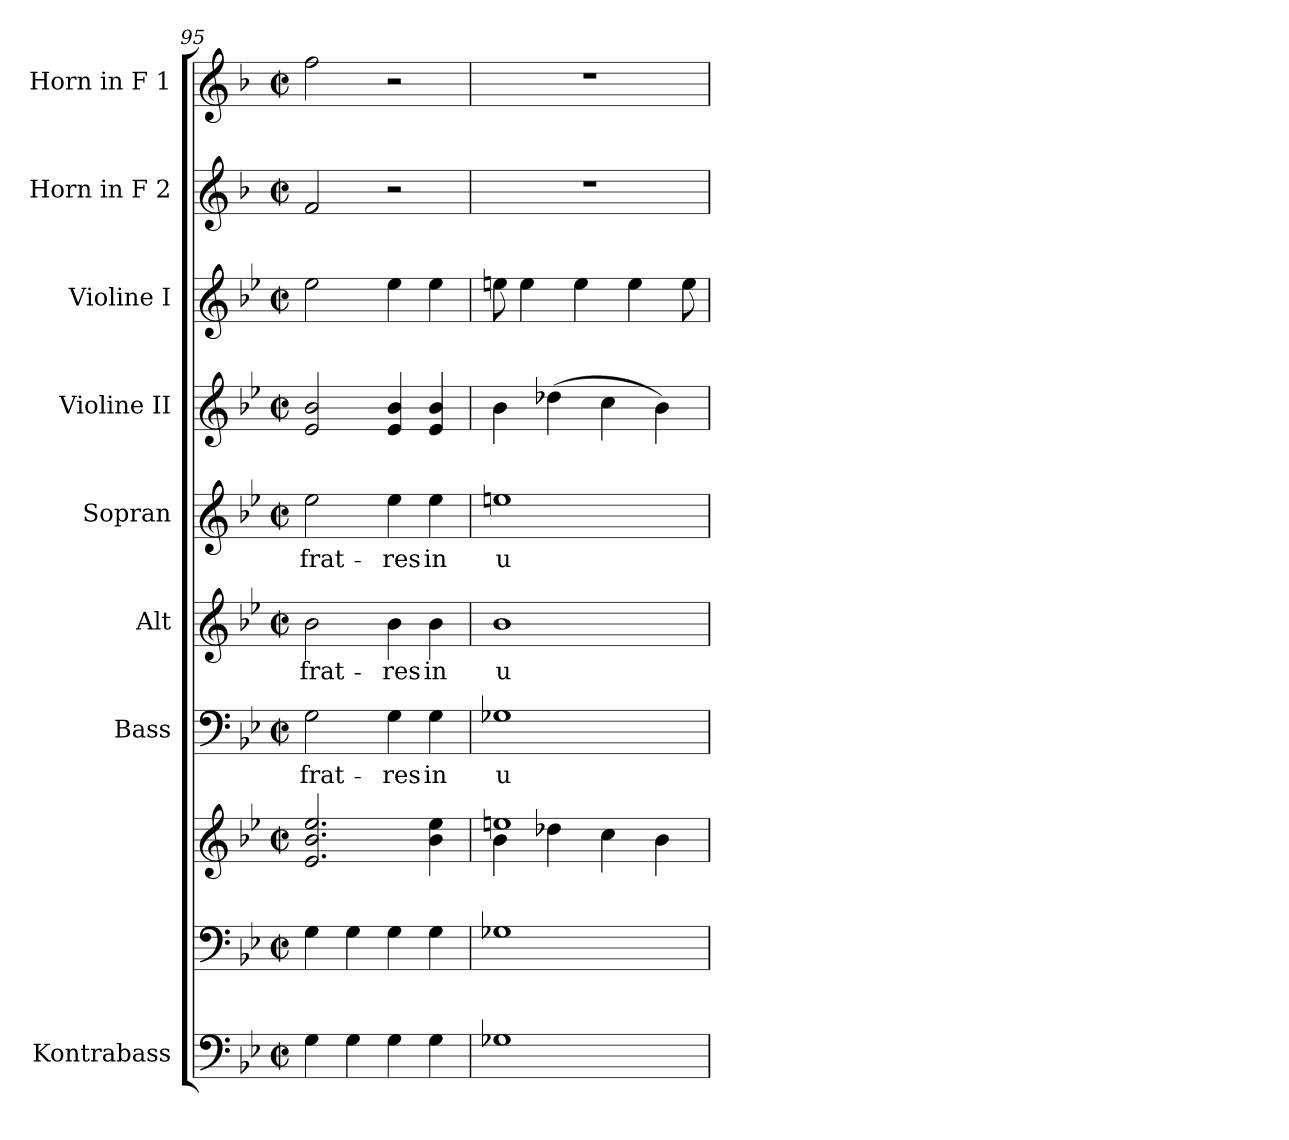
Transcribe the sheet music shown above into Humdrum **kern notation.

**kern	**kern	**kern	**kern	**text	**kern	**text	**kern	**text	**kern	**kern	**kern	**kern
*part9	*part8	*part8	*part7	*part7	*part6	*part6	*part5	*part5	*part4	*part3	*part2	*part1
*staff10	*staff9	*staff8	*staff7	*staff7	*staff6	*staff6	*staff5	*staff5	*staff4	*staff3	*staff2	*staff1
*I"Kontrabass	*	*	*I"Bass	*	*I"Alt	*	*I"Sopran	*	*I"Violine II	*I"Violine I	*I"Horn in F 2	*I"Horn in F 1
*I'Kb.	*	*	*I'B.	*	*I'A.	*	*I'S.	*	*I'Vl. II	*I'Vl. I	*	*
*clefF4	*clefF4	*clefG2	*clefF4	*	*clefG2	*	*clefG2	*	*clefG2	*clefG2	*clefG2	*clefG2
*ITrd7c12	*	*	*	*	*	*	*	*	*	*	*ITrd4c7	*ITrd4c7
*k[b-e-]	*k[b-e-]	*k[b-e-]	*k[b-e-]	*	*k[b-e-]	*	*k[b-e-]	*	*k[b-e-]	*k[b-e-]	*k[b-e-]	*k[b-e-]
*B-:	*B-:	*B-:	*B-:	*	*B-:	*	*B-:	*	*B-:	*B-:	*B-:	*B-:
*M2/2	*M2/2	*M2/2	*M2/2	*	*M2/2	*	*M2/2	*	*M2/2	*M2/2	*M2/2	*M2/2
*met(c|)	*met(c|)	*met(c|)	*met(c|)	*	*met(c|)	*	*met(c|)	*	*met(c|)	*met(c|)	*met(c|)	*met(c|)
=95	=95	=95	=95	=95	=95	=95	=95	=95	=95	=95	=95	=95
!	!	!	!	!LO:LY:b	!	!LO:LY:b	!	!LO:LY:b	!	!	!	!
4GG\	4G\	2.e-/ 2.b-/ 2.ee-/	2G\	frat-	2b-\	frat-	2ee-\	frat-	2e-/ 2b-/	2ee-\	2B-/	2b-\
4GG\	4G\	.	.	.	.	.	.	.	.	.	.	.
!	!	!	!	!LO:LY:b	!	!LO:LY:b	!	!LO:LY:b	!	!	!	!
4GG\	4G\	.	4G\	-res	4b-\	-res	4ee-\	-res	4e-/ 4b-/	4ee-\	2r	2r
!	!	!	!	!LO:LY:b	!	!LO:LY:b	!	!LO:LY:b	!	!	!	!
4GG\	4G\	4b-\ 4ee-\	4G\	in	4b-\	in	4ee-\	in	4e-/ 4b-/	4ee-\	.	.
=96	=96	=96	=96	=96	=96	=96	=96	=96	=96	=96	=96	=96
*	*	*^	*	*	*	*	*	*	*	*	*	*
!	!	!	!	!	!LO:LY:b	!	!LO:LY:b	!	!LO:LY:b	!	!	!	!
1GG-X	1G-X	1een	4b-\	1G-X	u-	1b-	u-	1een	u-	4b-\	8een\	1r	1r
.	.	.	.	.	.	.	.	.	.	.	4ee\	.	.
.	.	.	4dd-X\	.	.	.	.	.	.	(>4dd-X\	.	.	.
.	.	.	.	.	.	.	.	.	.	.	4ee\	.	.
.	.	.	4cc\	.	.	.	.	.	.	4cc\	.	.	.
.	.	.	.	.	.	.	.	.	.	.	4ee\	.	.
.	.	.	4b-\	.	.	.	.	.	.	4b-\)	.	.	.
.	.	.	.	.	.	.	.	.	.	.	8ee\	.	.
*	*	*v	*v	*	*	*	*	*	*	*	*	*	*
=	=	=	=	=	=	=	=	=	=	=	=	=
*-	*-	*-	*-	*-	*-	*-	*-	*-	*-	*-	*-	*-
